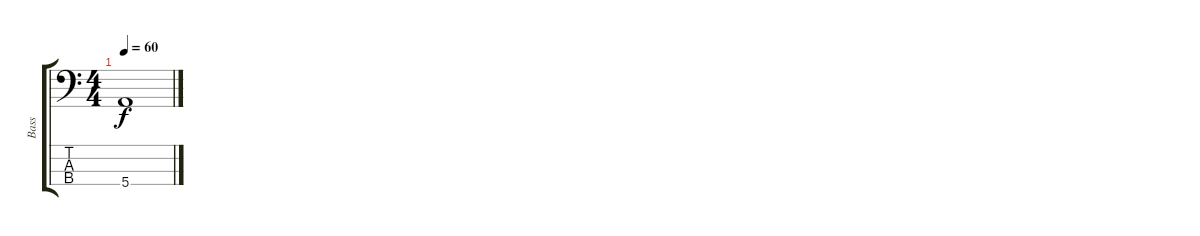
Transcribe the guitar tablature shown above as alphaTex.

\track ("Bass" "Bass") {instrument electricbassfinger}
\staff {score tabs}
\tuning (G2 D2 A1 E1) {hide}
\ts (4 4)
\tempo 60
\clef f4
\ks c
5.4.1{dy f volume 0}
